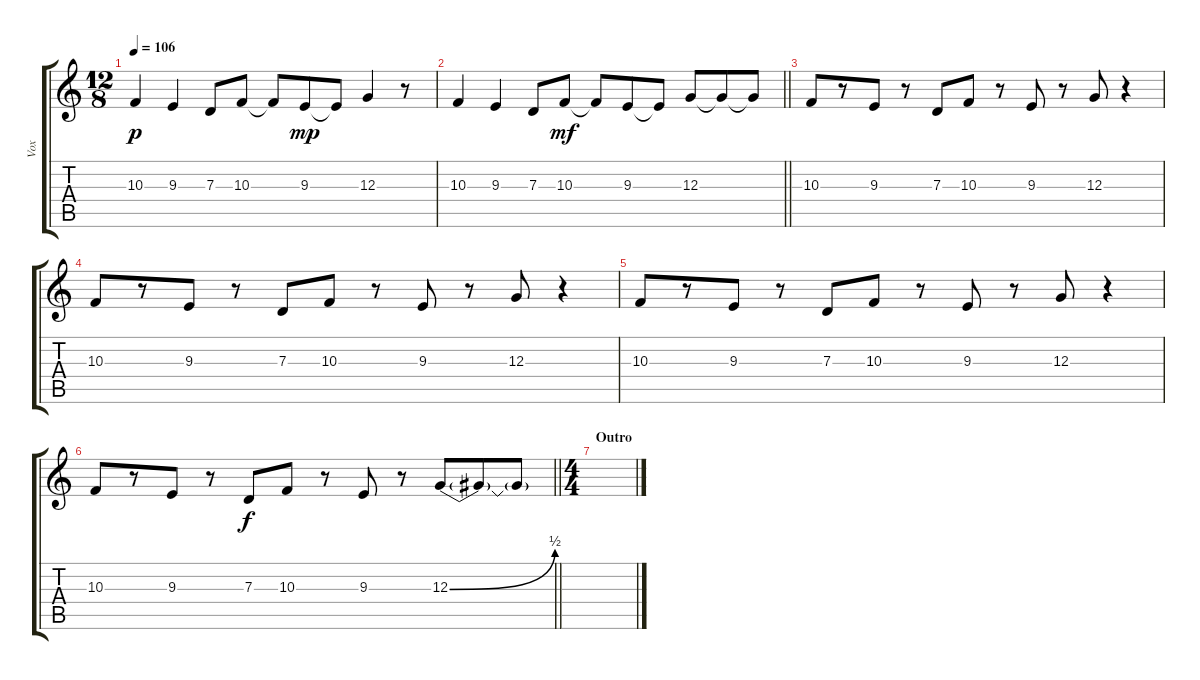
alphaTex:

\track ("Vox" "Vox") {instrument clarinet}
\staff {score tabs}
\tuning (E4 B3 G3 D3 A2 D2) {hide}
\ts (12 8)
\tempo 106
\clef g2
\ks c
10.3.4{dy p} 9.3.4 7.3.8 10.3.8 10.3{t}.8 9.3.8{dy mp} 9.3{t}.8 12.3.4 r.8 |
\barLineRight lightlight
10.3.4 9.3.4 7.3.8 10.3.8{dy mf} 10.3{t}.8 9.3.8 9.3{t}.8 12.3.8 12.3{t}.8 12.3{t}.8 |
10.3.8 r.8 9.3.8 r.8 7.3.8 10.3.8 r.8 9.3.8 r.8 12.3.8 r.4 |
10.3.8 r.8 9.3.8 r.8 7.3.8 10.3.8 r.8 9.3.8 r.8 12.3.8 r.4 |
10.3.8 r.8 9.3.8 r.8 7.3.8 10.3.8 r.8 9.3.8 r.8 12.3.8 r.4 |
\barLineRight lightlight
10.3.8 r.8 9.3.8 r.8 7.3.8{dy f} 10.3.8 r.8 9.3.8 r.8 12.3{be (bend 0 0 60 2)}.8 12.3{t}.8 12.3{t}.8 |
\ts (4 4)
\section ("" "Outro")
